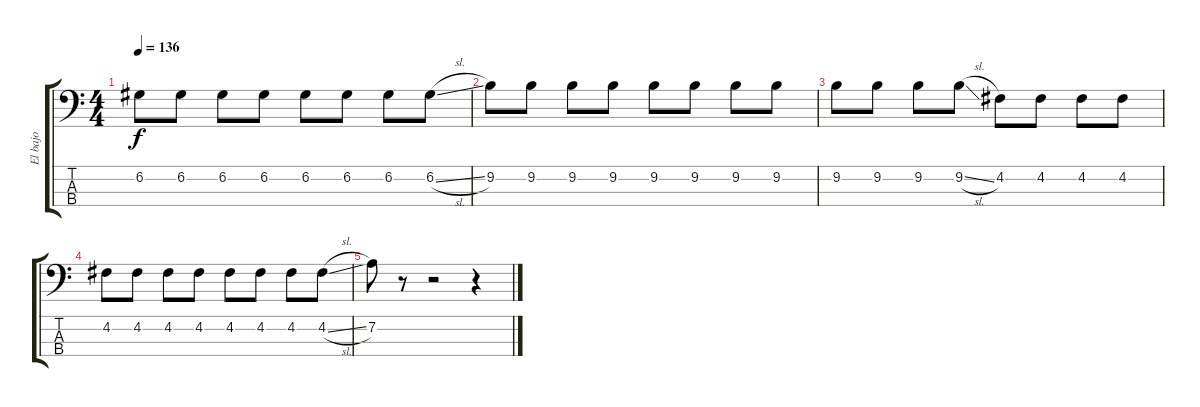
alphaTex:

\track ("El bajo" "El bajo") {instrument electricbassfinger}
\staff {score tabs}
\tuning (G2 D2 A1 E1) {hide}
\ts (4 4)
\tempo 136
\clef f4
\ks c
6.2.8{dy f} 6.2.8 6.2.8 6.2.8 6.2.8 6.2.8 6.2.8 6.2{sl}.8 |
9.2.8 9.2.8 9.2.8 9.2.8 9.2.8 9.2.8 9.2.8 9.2.8 |
9.2.8 9.2.8 9.2.8 9.2{sl}.8 4.2.8 4.2.8 4.2.8 4.2.8 |
4.2.8 4.2.8 4.2.8 4.2.8 4.2.8 4.2.8 4.2.8 4.2{sl}.8 |
7.2.8 r.8 r.2 r.4
